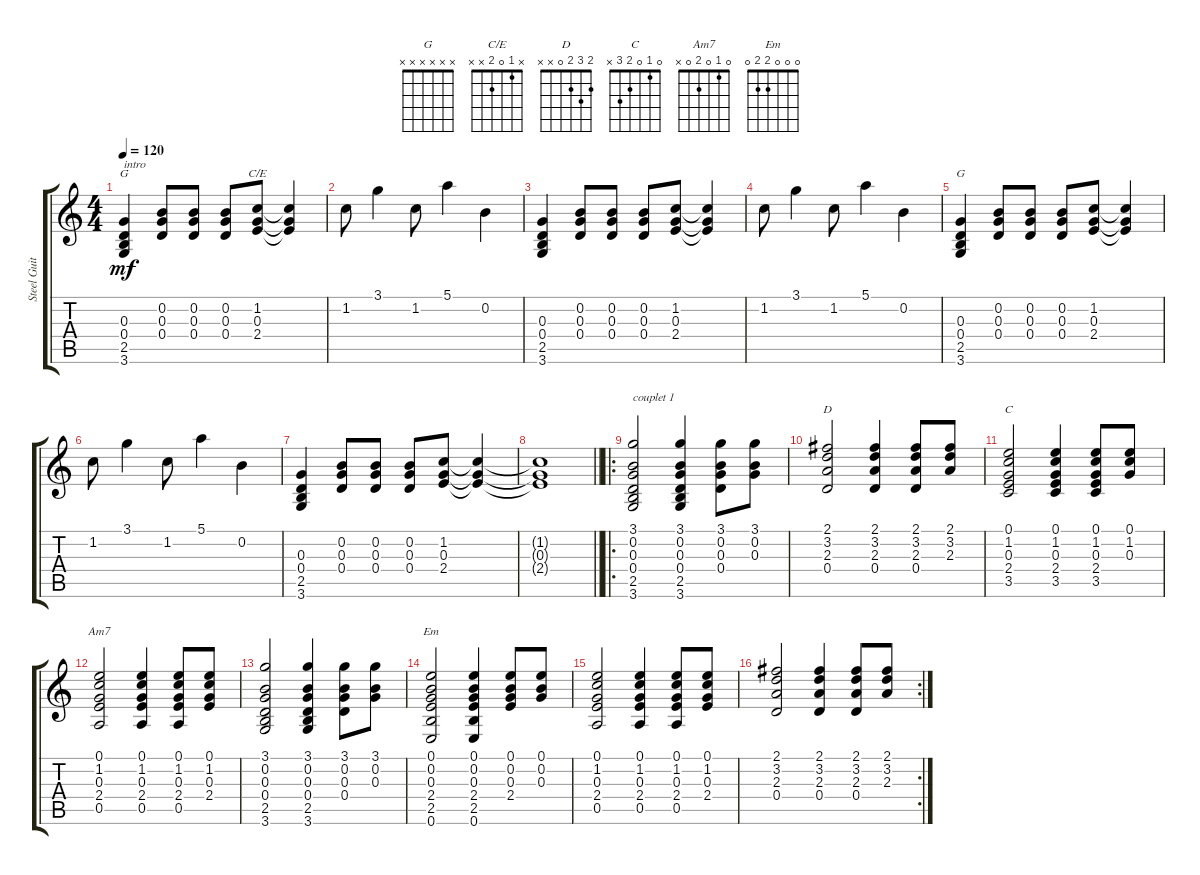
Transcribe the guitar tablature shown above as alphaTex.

\track ("Steel Guitar" "Steel Guit") {instrument acousticguitarsteel}
\staff {score tabs}
\tuning (E4 B3 G3 D3 A2 E2) {hide}
\chord ("G" 3 0 0 0 2 3)
\chord ("C/E" x 1 0 2 x x)
\chord ("G" x x x x x x)
\chord ("D" 2 3 2 0 x x)
\chord ("C" 0 1 0 2 3 x)
\chord ("Am7" 0 1 0 2 0 x)
\chord ("Em" 0 0 0 2 2 0)
\ts (4 4)
\tempo 120
\clef g2
\ks c
(0.3 0.4 2.5 3.6).4{ch "G" txt "intro" dy mf instrument acousticguitarsteel} (0.2 0.3 0.4).8 (0.2 0.3 0.4).8 (0.2 0.3 0.4).8 (1.2 0.3 2.4).8{ch "C/E"} (1.2{t} 0.3{t} 2.4{t}).4 |
1.2.8 3.1.4 1.2.8 5.1.4 0.2.4 |
(0.3 0.4 2.5 3.6).4 (0.2 0.3 0.4).8 (0.2 0.3 0.4).8 (0.2 0.3 0.4).8 (1.2 0.3 2.4).8 (1.2{t} 0.3{t} 2.4{t}).4 |
1.2.8 3.1.4 1.2.8 5.1.4 0.2.4 |
(0.3 0.4 2.5 3.6).4{ch "G"} (0.2 0.3 0.4).8 (0.2 0.3 0.4).8 (0.2 0.3 0.4).8 (1.2 0.3 2.4).8 (1.2{t} 0.3{t} 2.4{t}).4 |
1.2.8 3.1.4 1.2.8 5.1.4 0.2.4 |
(0.3 0.4 2.5 3.6).4 (0.2 0.3 0.4).8 (0.2 0.3 0.4).8 (0.2 0.3 0.4).8 (1.2 0.3 2.4).8 (1.2{t} 0.3{t} 2.4{t}).4 |
\barLineRight lightlight
(1.2{t} 0.3{t} 2.4{t}).1 |
\ro
(3.1 0.2 0.3 0.4 2.5 3.6).2{txt "couplet 1"} (3.1 0.2 0.3 0.4 2.5 3.6).4 (3.1 0.2 0.3 0.4).8 (3.1 0.2 0.3).8 |
(2.1 3.2 2.3 0.4).2{ch "D"} (2.1 3.2 2.3 0.4).4 (2.1 3.2 2.3 0.4).8 (2.1 3.2 2.3).8 |
(0.1 1.2 0.3 2.4 3.5).2{ch "C"} (0.1 1.2 0.3 2.4 3.5).4 (0.1 1.2 0.3 2.4 3.5).8 (0.1 1.2 0.3).8 |
(0.1 1.2 0.3 2.4 0.5).2{ch "Am7"} (0.1 1.2 0.3 2.4 0.5).4 (0.1 1.2 0.3 2.4 0.5).8 (0.1 1.2 0.3 2.4).8 |
(3.1 0.2 0.3 0.4 2.5 3.6).2 (3.1 0.2 0.3 0.4 2.5 3.6).4 (3.1 0.2 0.3 0.4).8 (3.1 0.2 0.3).8 |
(0.1 0.2 0.3 2.4 2.5 0.6).2{ch "Em"} (0.1 0.2 0.3 2.4 2.5 0.6).4 (0.1 0.2 0.3 2.4).8 (0.1 0.2 0.3).8 |
(0.1 1.2 0.3 2.4 0.5).2 (0.1 1.2 0.3 2.4 0.5).4 (0.1 1.2 0.3 2.4 0.5).8 (0.1 1.2 0.3 2.4).8 |
\rc 2
(2.1 3.2 2.3 0.4).2 (2.1 3.2 2.3 0.4).4 (2.1 3.2 2.3 0.4).8 (2.1 3.2 2.3).8
